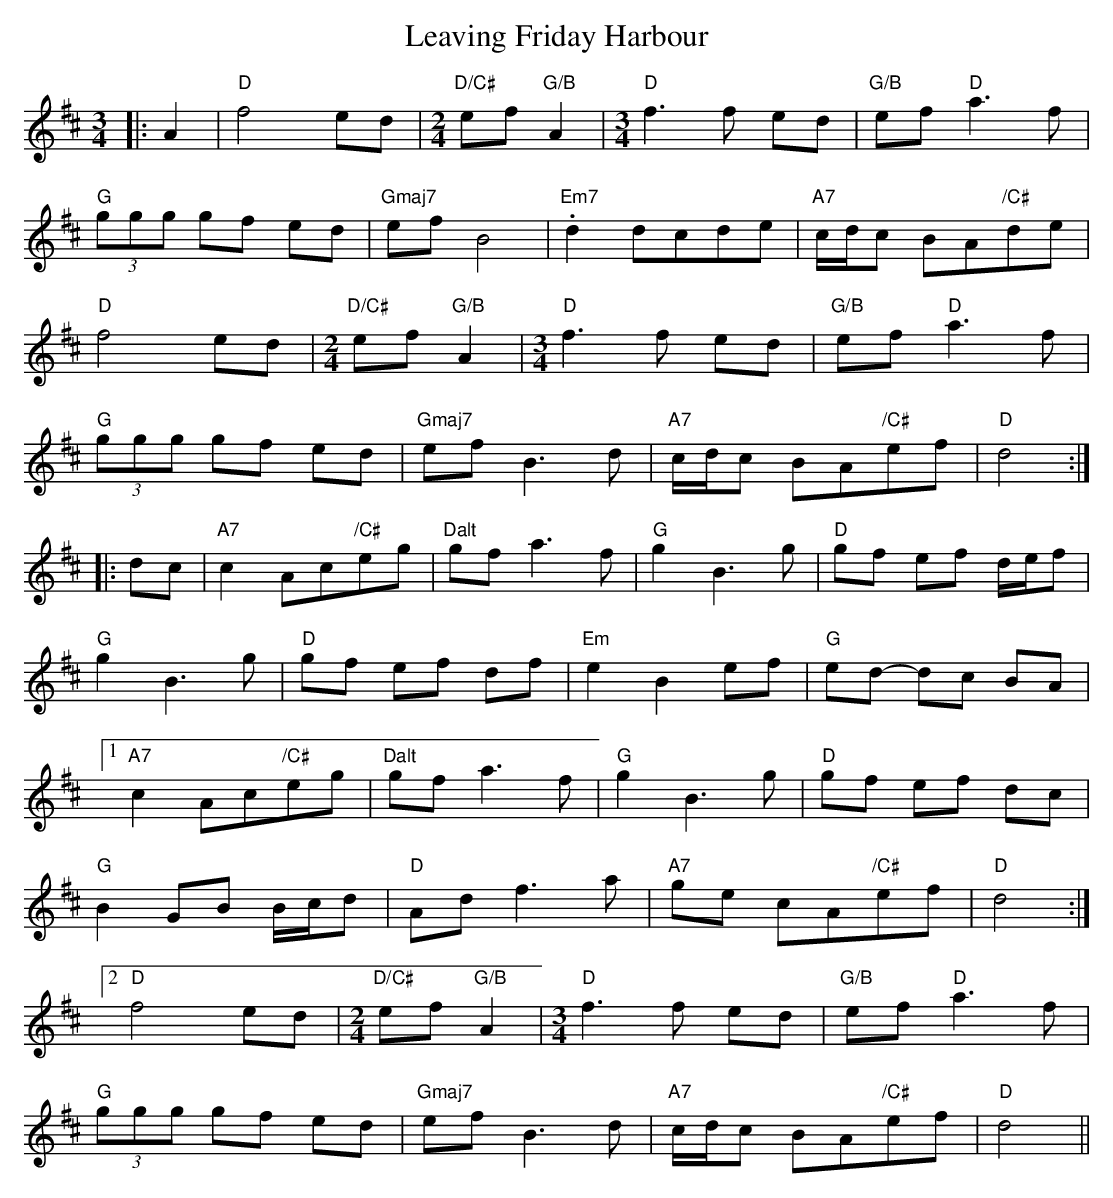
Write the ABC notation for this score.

X:1
T: Leaving Friday Harbour
M: 3/4
L: 1/8
K: Dmaj
|:A2|"D"f4 ed|[M:2/4]"D/C#"ef "G/B"A2|[M:3/4]"D" f3f ed|"G/B"ef "D"a3f|
"G"(3ggg gf ed|"Gmaj7"ef B4|"Em7".d2 dcde|"A7"c/d/c BA"/C#"de|
"D"f4 ed|[M:2/4]"D/C#"ef"G/B"A2|[M:3/4]"D"f3f ed|"G/B"ef "D"a3f|
"G"(3ggg gf ed|"Gmaj7"ef B3d|"A7"c/d/c BA"/C#"ef|"D"d4:|
|:dc|"A7"c2 Ac"/C#"eg|"Dalt"gf a3f|"G"g2 B3g|"D"gf ef d/e/f|
"G"g2 B3g|"D"gf ef df|"Em"e2 B2 ef|"G" ed- dc BA|
[1 "A7"c2 Ac"/C#"eg|"Dalt"gf a3f|"G"g2 B3g|"D" gf ef dc|
"G"B2 GB B/c/d|"D"Ad f3a|"A7"ge cA"/C#"ef|"D" d4:|
[2 "D" f4 ed|[M:2/4]"D/C#" ef "G/B" A2|[M:3/4]"D"f3f ed|"G/B" ef "D" a3f|
"G"(3ggg gf ed|"Gmaj7"ef B3d|"A7"c/d/c BA"/C#"ef|"D" d4||
